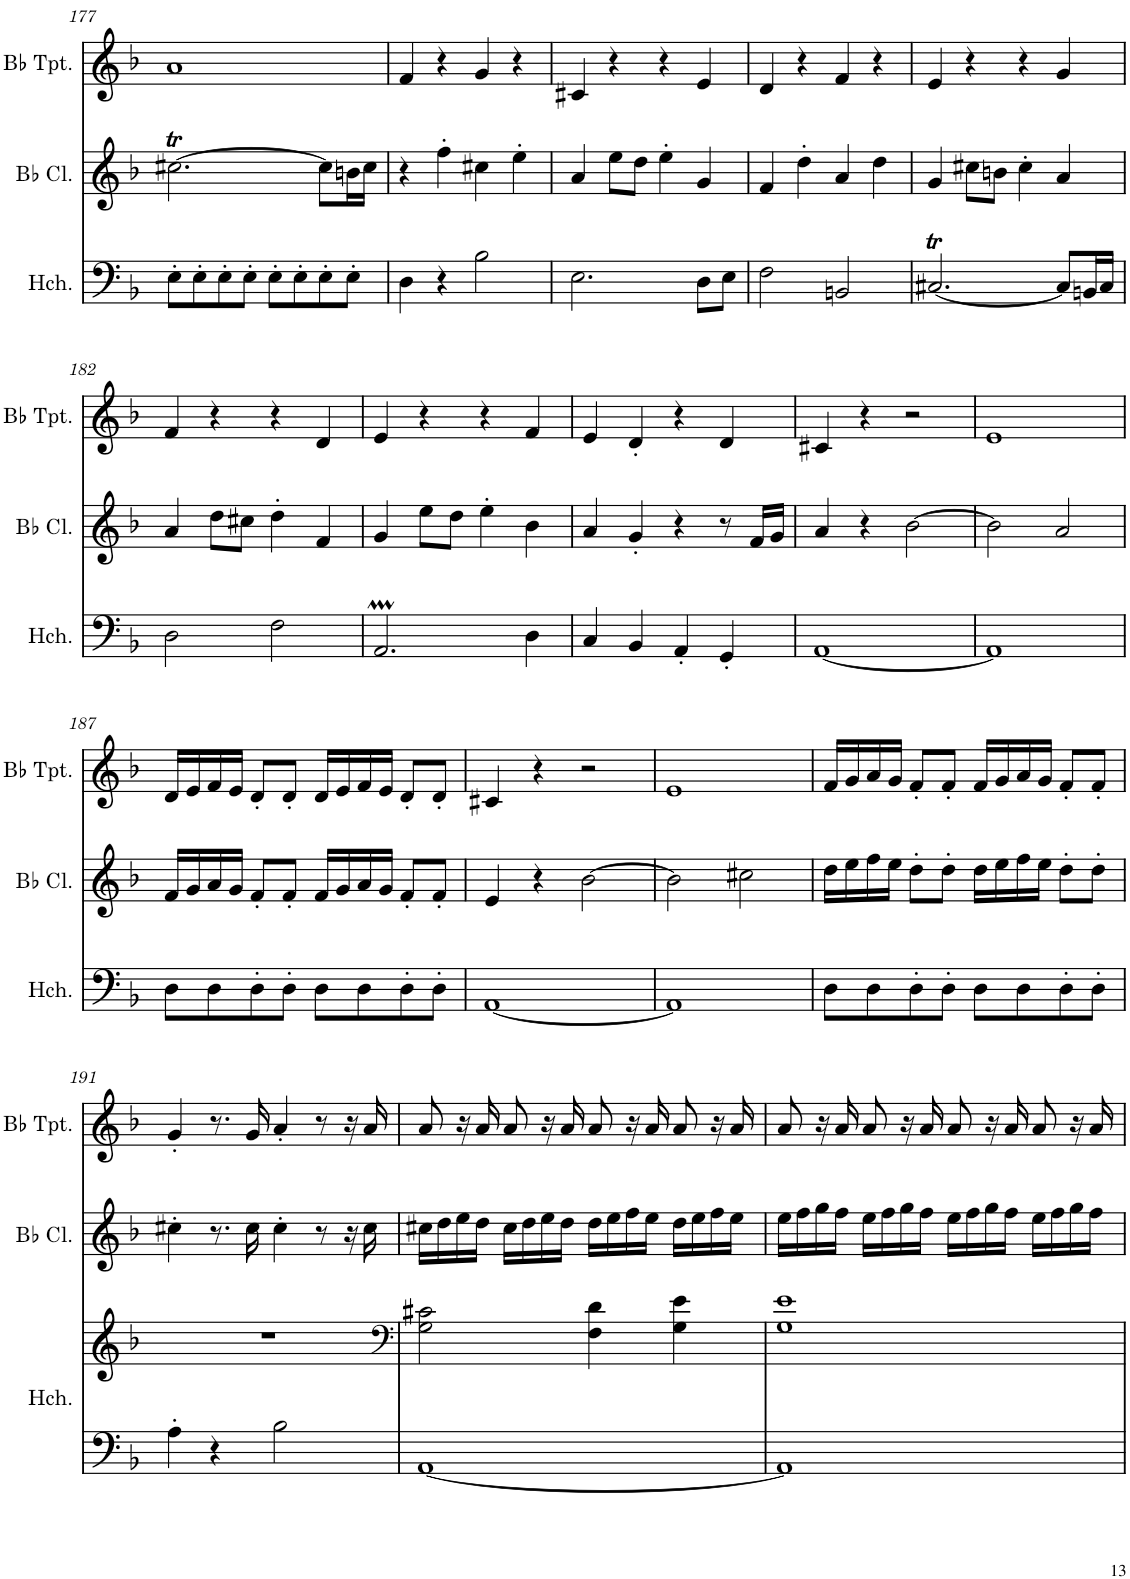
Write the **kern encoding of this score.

**kern	**kern	**kern	**kern
*part3	*part3	*part2	*part1
*staff4	*staff3	*staff2	*staff1
*I"Harpsichord	*	*I"Bb Clarinet	*I"Bb Trumpet
*I'Hch.	*	*I'Bb Cl.	*I'Bb Tpt.
!!LO:PB:g=z
*clefF4	*clefG2	*clefG2	*clefG2
*	*	*ITrd1c2	*ITrd1c2
*k[b-]	*k[b-]	*k[b-]	*k[b-]
*M4/4	*M4/4	*M4/4	*M4/4
=177	=177	=177	=177
8E'\L	1r	[2.cc#Xt\	1a
8E'\	.	.	.
8E'\	.	.	.
8E'\J	.	.	.
8E'\L	.	.	.
8E'\	.	.	.
8E'\	.	8cc#\L]	.
8E'\J	.	16bn\L	.
.	.	16cc#\JJ	.
=178	=178	=178	=178
4D\	1r	4r	4f/
4r	.	4ff'\	4r
2B-\	.	4cc#X\	4g/
.	.	4ee'\	4r
=179	=179	=179	=179
2.E\	1r	4a/	4c#X/
.	.	8ee\L	4r
.	.	8dd\J	.
.	.	4ee'\	4r
8D\L	.	4g/	4e/
8E\J	.	.	.
=180	=180	=180	=180
2F\	1r	4f/	4d/
.	.	4dd'\	4r
2BBn/	.	4a/	4f/
.	.	4dd\	4r
=181	=181	=181	=181
[2.C#Xt/	1r	4g/	4e/
.	.	8cc#X\L	4r
.	.	8bn\J	.
.	.	4cc#'\	4r
8C#/L]	.	4a/	4g/
16BBn/L	.	.	.
16C#/JJ	.	.	.
!!LO:LB:g=z
=182	=182	=182	=182
2D\	1r	4a/	4f/
.	.	8dd\L	4r
.	.	8cc#X\J	.
2F\	.	4dd'\	4r
.	.	4f/	4d/
=183	=183	=183	=183
2.AAm/	1r	4g/	4e/
.	.	8ee\L	4r
.	.	8dd\J	.
.	.	4ee'\	4r
4D\	.	4b-\	4f/
=184	=184	=184	=184
4C/	1r	4a/	4e/
4BB-/	.	4g'/	4d'/
4AA'/	.	4r	4r
4GG'/	.	8r	4d/
.	.	16f/LL	.
.	.	16g/JJ	.
=185	=185	=185	=185
[1AA	1r	4a/	4c#X/
.	.	4r	4r
.	.	[2b-\	2r
=186	=186	=186	=186
1AA]	1r	2b-\]	1e
.	.	2a/	.
!!LO:LB:g=z
=187	=187	=187	=187
8D\L	1r	16f/LL	16d/LL
.	.	16g/	16e/
8D\	.	16a/	16f/
.	.	16g/JJ	16e/JJ
8D'\	.	8f'/L	8d'/L
8D'\J	.	8f'/J	8d'/J
8D\L	.	16f/LL	16d/LL
.	.	16g/	16e/
8D\	.	16a/	16f/
.	.	16g/JJ	16e/JJ
8D'\	.	8f'/L	8d'/L
8D'\J	.	8f'/J	8d'/J
=188	=188	=188	=188
[1AA	1r	4e/	4c#X/
.	.	4r	4r
.	.	[2b-\	2r
=189	=189	=189	=189
1AA]	1r	2b-\]	1e
.	.	2cc#X\	.
=190	=190	=190	=190
8D\L	1r	16dd\LL	16f/LL
.	.	16ee\	16g/
8D\	.	16ff\	16a/
.	.	16ee\JJ	16g/JJ
8D'\	.	8dd'\L	8f'/L
8D'\J	.	8dd'\J	8f'/J
8D\L	.	16dd\LL	16f/LL
.	.	16ee\	16g/
8D\	.	16ff\	16a/
.	.	16ee\JJ	16g/JJ
8D'\	.	8dd'\L	8f'/L
8D'\J	.	8dd'\J	8f'/J
!!LO:LB:g=z
=191	=191	=191	=191
4A'\	1r	4cc#X'\	4g'/
4r	.	8.r	8.r
.	.	16cc#\	16g/
2B-\	.	4cc#'\	4a'/
.	.	8r	8r
.	.	16r	16r
.	.	16cc#\	16a/
=192	=192	=192	=192
*	*clefF4	*	*
[1AA	2G\ 2c#X\	16cc#X\LL	8a/
.	.	16dd\	.
.	.	16ee\	16r
.	.	16dd\JJ	16a/
.	.	16cc#\LL	8a/
.	.	16dd\	.
.	.	16ee\	16r
.	.	16dd\JJ	16a/
.	4F\ 4d\	16dd\LL	8a/
.	.	16ee\	.
.	.	16ff\	16r
.	.	16ee\JJ	16a/
.	4G\ 4e\	16dd\LL	8a/
.	.	16ee\	.
.	.	16ff\	16r
.	.	16ee\JJ	16a/
=193	=193	=193	=193
1AA]	1G 1e	16ee\LL	8a/
.	.	16ff\	.
.	.	16gg\	16r
.	.	16ff\JJ	16a/
.	.	16ee\LL	8a/
.	.	16ff\	.
.	.	16gg\	16r
.	.	16ff\JJ	16a/
.	.	16ee\LL	8a/
.	.	16ff\	.
.	.	16gg\	16r
.	.	16ff\JJ	16a/
.	.	16ee\LL	8a/
.	.	16ff\	.
.	.	16gg\	16r
.	.	16ff\JJ	16a/
=	=	=	=
*-	*-	*-	*-
